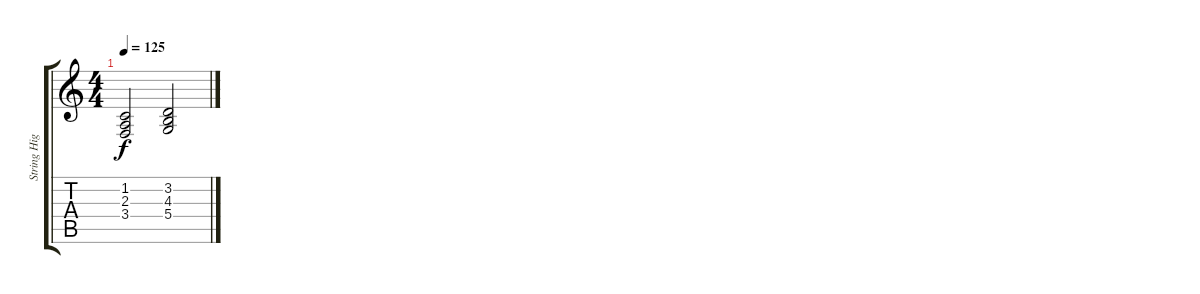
\track ("String High" "String Hig") {instrument stringensemble1}
\staff {score tabs}
\tuning (E4 B3 G3 D3 A2 E2) {hide}
\ts (4 4)
\tempo 125
\clef g2
\ks c
(1.2 2.3 3.4).2{dy f} (3.2 4.3 5.4).2
